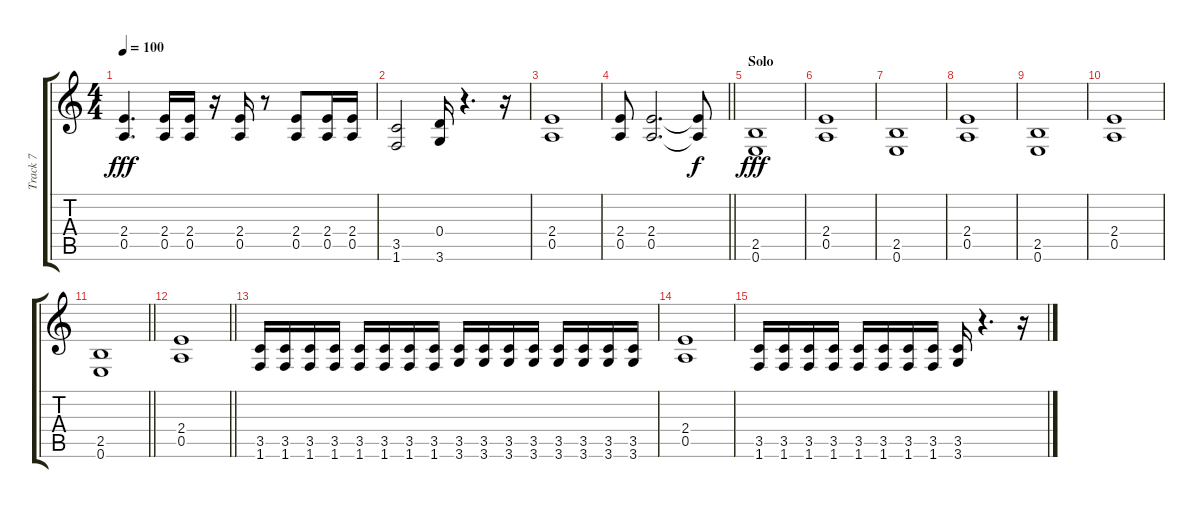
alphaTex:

\track ("Track 7" "Track 7") {instrument distortionguitar}
\staff {score tabs}
\tuning (E4 B3 G3 D3 A2 E2) {hide}
\ts (4 4)
\tempo 100
\clef g2
\ks c
(2.4 0.5).4{d dy fff} (2.4 0.5).16 (2.4 0.5).16 r.16 (2.4 0.5).16 r.8 (2.4 0.5).8 (2.4 0.5).16 (2.4 0.5).16 |
(3.5 1.6).2 (0.4 3.6).16 r.4{d} r.16 |
(2.4 0.5).1 |
\barLineRight lightlight
(2.4 0.5).8 (2.4 0.5).2{d} (2.4{t} 0.5{t}).8{dy f} |
\section ("" "Solo")
(2.5 0.6).1{dy fff} |
(2.4 0.5).1 |
(2.5 0.6).1 |
(2.4 0.5).1 |
(2.5 0.6).1 |
(2.4 0.5).1 |
\barLineRight lightlight
(2.5 0.6).1 |
\barLineRight lightlight
(2.4 0.5).1 |
(3.5 1.6).16 (3.5 1.6).16 (3.5 1.6).16 (3.5 1.6).16 (3.5 1.6).16 (3.5 1.6).16 (3.5 1.6).16 (3.5 1.6).16 (3.5 3.6).16 (3.5 3.6).16 (3.5 3.6).16 (3.5 3.6).16 (3.5 3.6).16 (3.5 3.6).16 (3.5 3.6).16 (3.5 3.6).16 |
(2.4 0.5).1 |
(3.5 1.6).16 (3.5 1.6).16 (3.5 1.6).16 (3.5 1.6).16 (3.5 1.6).16 (3.5 1.6).16 (3.5 1.6).16 (3.5 1.6).16 (3.5 3.6).16 r.4{d} r.16
